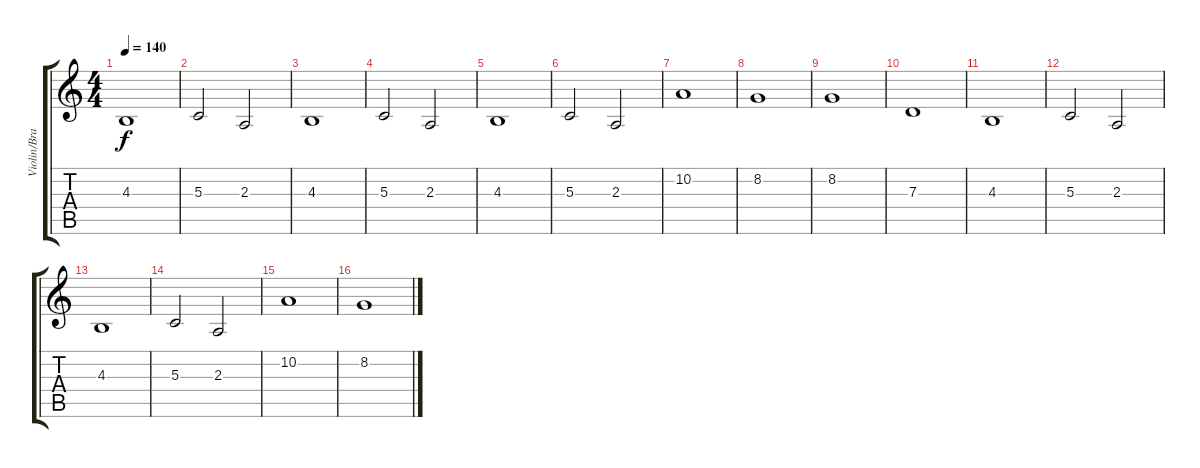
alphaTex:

\track ("Violin/Brass" "Violin/Bra") {instrument violin}
\staff {score tabs}
\tuning (E4 B3 G3 D3 A2 E2) {hide}
\ts (4 4)
\tempo 140
\clef g2
\ks c
4.3.1{dy f} |
5.3.2 2.3.2 |
4.3.1 |
5.3.2 2.3.2 |
4.3.1 |
5.3.2 2.3.2 |
10.2.1 |
8.2.1 |
8.2.1 |
7.3.1 |
4.3.1 |
5.3.2 2.3.2 |
4.3.1 |
5.3.2 2.3.2 |
10.2.1 |
8.2.1
